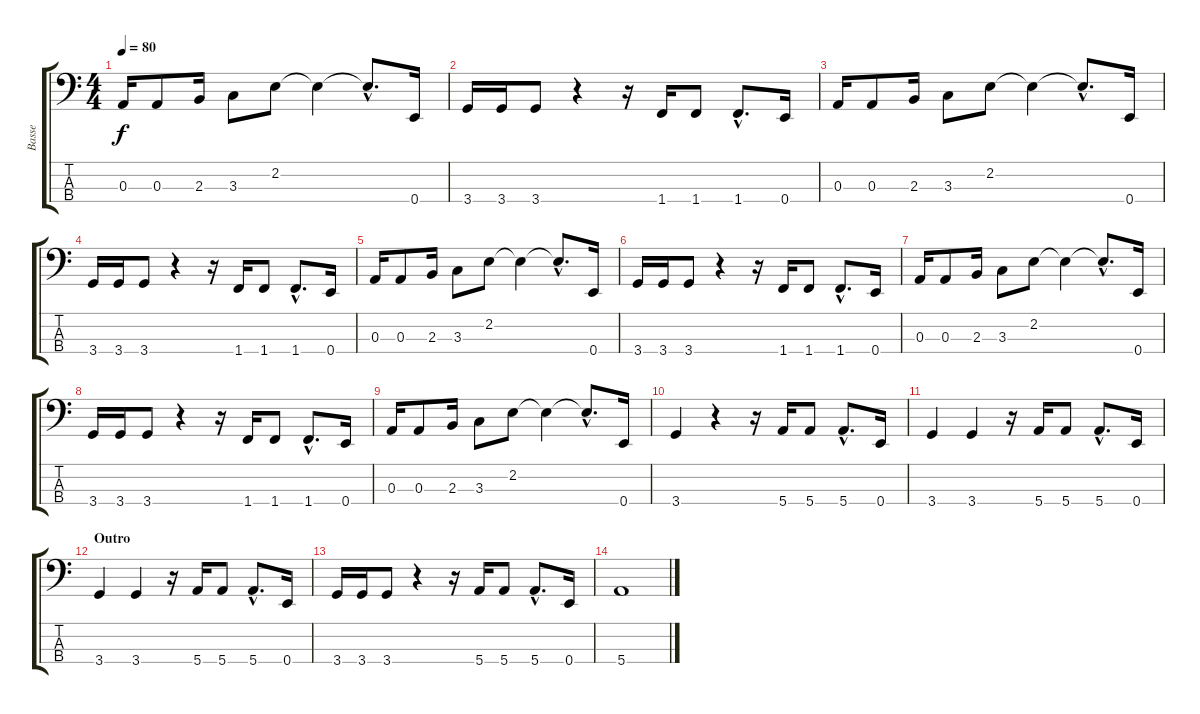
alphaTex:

\track ("Basse" "Basse") {instrument electricbassfinger}
\staff {score tabs}
\tuning (G2 D2 A1 E1) {hide}
\ts (4 4)
\tempo 80
\clef f4
\ks c
0.3.16{dy f} 0.3.8 2.3.16 3.3.8 2.2.8 2.2{t}.4 2.2{hac t}.8{d} 0.4.16 |
3.4.16 3.4.16 3.4.8 r.4 r.16 1.4.16 1.4.8 1.4{hac}.8{d} 0.4.16 |
0.3.16 0.3.8 2.3.16 3.3.8 2.2.8 2.2{t}.4 2.2{hac t}.8{d} 0.4.16 |
3.4.16 3.4.16 3.4.8 r.4 r.16 1.4.16 1.4.8 1.4{hac}.8{d} 0.4.16 |
0.3.16 0.3.8 2.3.16 3.3.8 2.2.8 2.2{t}.4 2.2{hac t}.8{d} 0.4.16 |
3.4.16 3.4.16 3.4.8 r.4 r.16 1.4.16 1.4.8 1.4{hac}.8{d} 0.4.16 |
0.3.16 0.3.8 2.3.16 3.3.8 2.2.8 2.2{t}.4 2.2{hac t}.8{d} 0.4.16 |
3.4.16 3.4.16 3.4.8 r.4 r.16 1.4.16 1.4.8 1.4{hac}.8{d} 0.4.16 |
0.3.16 0.3.8 2.3.16 3.3.8 2.2.8 2.2{t}.4 2.2{hac t}.8{d} 0.4.16 |
3.4.4 r.4 r.16 5.4.16 5.4.8 5.4{hac}.8{d} 0.4.16 |
3.4.4 3.4.4 r.16 5.4.16 5.4.8 5.4{hac}.8{d} 0.4.16 |
\section ("" "Outro")
3.4.4 3.4.4 r.16 5.4.16 5.4.8 5.4{hac}.8{d} 0.4.16 |
3.4.16 3.4.16 3.4.8 r.4 r.16 5.4.16 5.4.8 5.4{hac}.8{d} 0.4.16 |
5.4.1
